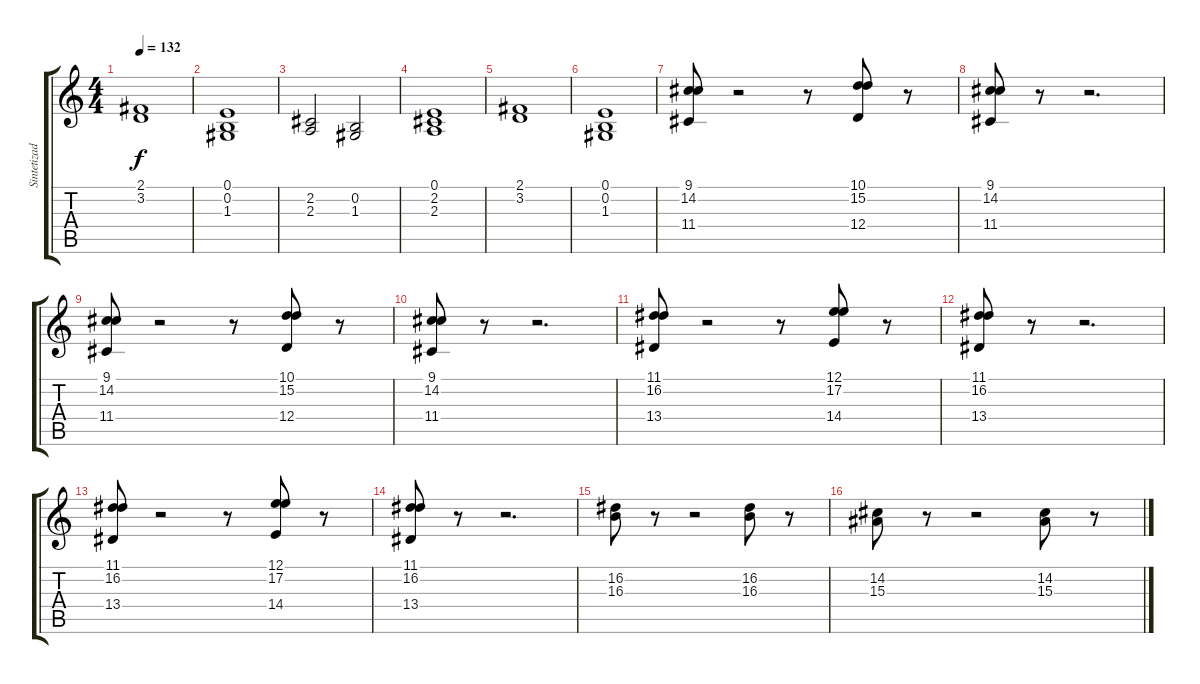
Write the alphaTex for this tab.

\track ("Sintetizador 1" "Sintetizad") {instrument brasssection}
\staff {score tabs}
\tuning (E4 B3 G3 D3 A2 E2) {hide}
\ts (4 4)
\tempo 132
\clef g2
\ks c
(2.1 3.2).1{dy f} |
(0.1 0.2 1.3).1 |
(2.2 2.3).2 (0.2 1.3).2 |
(0.1 2.2 2.3).1 |
(2.1 3.2).1 |
(0.1 0.2 1.3).1 |
(9.1 14.2 11.4).8{instrument pad3polysynth} r.2 r.8 (10.1 15.2 12.4).8 r.8 |
(9.1 14.2 11.4).8 r.8 r.2{d} |
(9.1 14.2 11.4).8 r.2 r.8 (10.1 15.2 12.4).8 r.8 |
(9.1 14.2 11.4).8 r.8 r.2{d} |
(11.1 16.2 13.4).8 r.2 r.8 (12.1 17.2 14.4).8 r.8 |
(11.1 16.2 13.4).8 r.8 r.2{d} |
(11.1 16.2 13.4).8 r.2 r.8 (12.1 17.2 14.4).8 r.8 |
(11.1 16.2 13.4).8 r.8 r.2{d} |
(16.2 16.3).8{volume 10 instrument stringensemble1} r.8 r.2 (16.2 16.3).8 r.8 |
(14.2 15.3).8 r.8 r.2 (14.2 15.3).8 r.8
